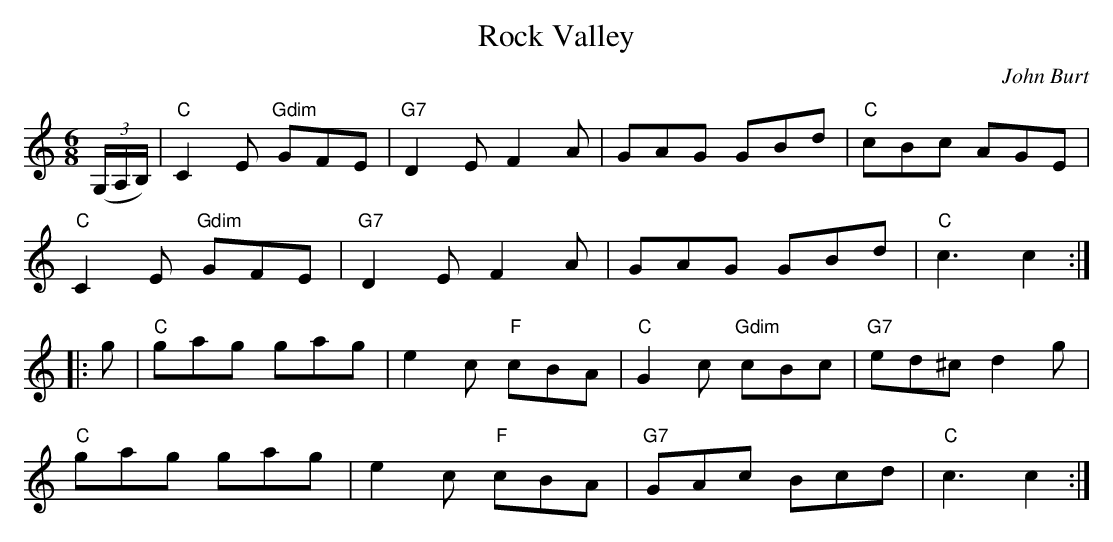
X:1
T:Rock Valley
C:John Burt
M:6/8
L:1/8
K:C
((3G,/2A,/2B,/2)|"C"C2E "Gdim"GFE|"G7"D2E F2A|GAG GBd|"C"cBc AGE|!
"C"C2E "Gdim"GFE|"G7"D2E F2A|GAG GBd|"C"c3 c2:|!
|:g|"C"gag gag|e2c "F"cBA|"C"G2c "Gdim"cBc|"G7"ed^c d2g|!
"C"gag gag|e2c "F"cBA|"G7"GAc Bcd|"C"c3 c2:|!
